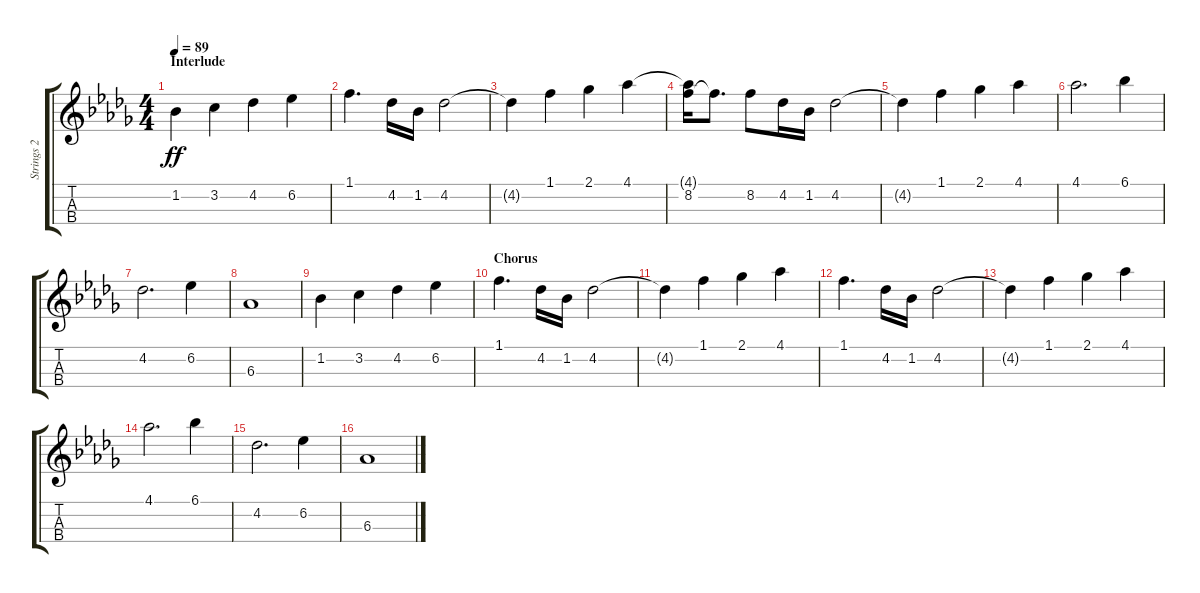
\track ("Strings 2" "Strings 2") {instrument stringensemble1}
\staff {score tabs}
\tuning (E5 A4 D4 G3) {hide}
\ts (4 4)
\section ("" "Interlude")
\tempo 89
\clef g2
\ks bbminor
1.2.4{dy ff} 3.2.4 4.2.4 6.2.4 |
1.1.4{d} 4.2.16 1.2.16 4.2.2 |
4.2{t}.4 1.1.4 2.1.4 4.1.4 |
(4.1{t} 8.2).16 8.2{t}.8{d} 8.2.8 4.2.16 1.2.16 4.2.2 |
4.2{t}.4 1.1.4 2.1.4 4.1.4 |
4.1.2{d} 6.1.4 |
4.2.2{d} 6.2.4 |
6.3.1 |
1.2.4 3.2.4 4.2.4 6.2.4 |
\section ("" "Chorus")
1.1.4{d} 4.2.16 1.2.16 4.2.2 |
4.2{t}.4 1.1.4 2.1.4 4.1.4 |
1.1.4{d} 4.2.16 1.2.16 4.2.2 |
4.2{t}.4 1.1.4 2.1.4 4.1.4 |
4.1.2{d} 6.1.4 |
4.2.2{d} 6.2.4 |
6.3.1
